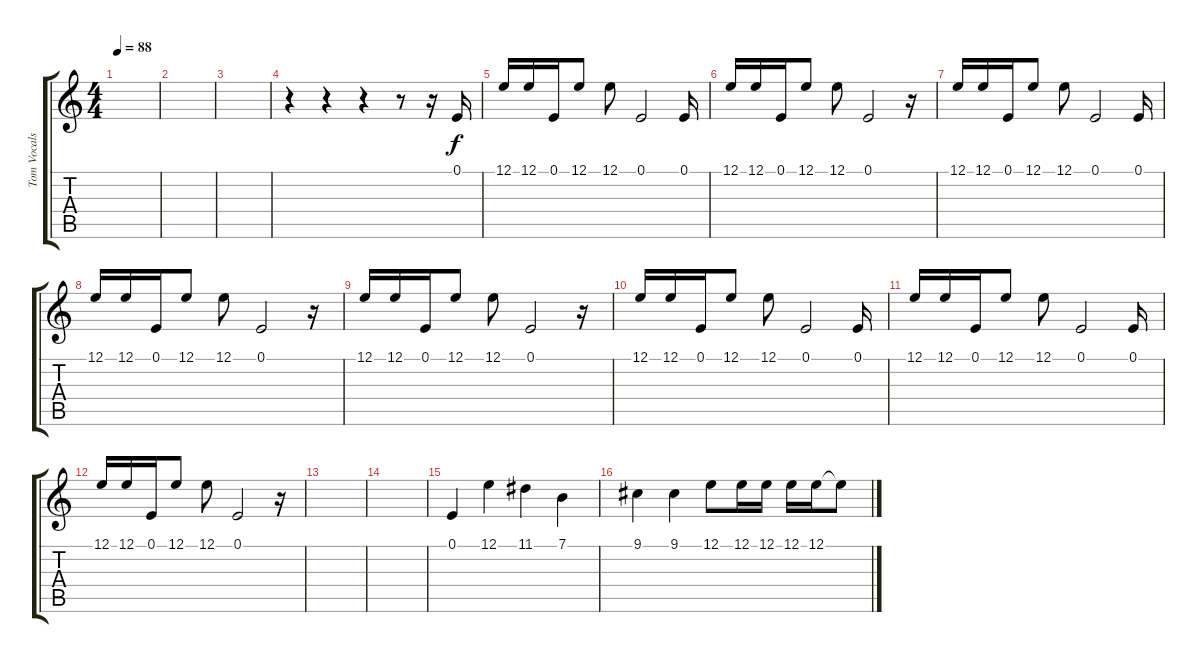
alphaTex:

\track ("Tom Vocals 1" "Tom Vocals") {instrument tenorsax}
\staff {score tabs}
\tuning (E4 B3 G3 D3 A2 E2) {hide}
\ts (4 4)
\tempo 88
\clef g2
\ks c
|
|
|
r.4 r.4 r.4 r.8 r.16 0.1.16 |
12.1.16 12.1.16 0.1.16 12.1.8 12.1.8 0.1.2 0.1.16 |
12.1.16 12.1.16 0.1.16 12.1.8 12.1.8 0.1.2 r.16 |
12.1.16 12.1.16 0.1.16 12.1.8 12.1.8 0.1.2 0.1.16 |
12.1.16 12.1.16 0.1.16 12.1.8 12.1.8 0.1.2 r.16 |
12.1.16 12.1.16 0.1.16 12.1.8 12.1.8 0.1.2 r.16 |
12.1.16 12.1.16 0.1.16 12.1.8 12.1.8 0.1.2 0.1.16 |
12.1.16 12.1.16 0.1.16 12.1.8 12.1.8 0.1.2 0.1.16 |
12.1.16 12.1.16 0.1.16 12.1.8 12.1.8 0.1.2 r.16 |
|
|
0.1.4 12.1.4 11.1.4 7.1.4 |
9.1.4 9.1.4 12.1.8 12.1.16 12.1.16 12.1.16 12.1.16 12.1{t}.8
